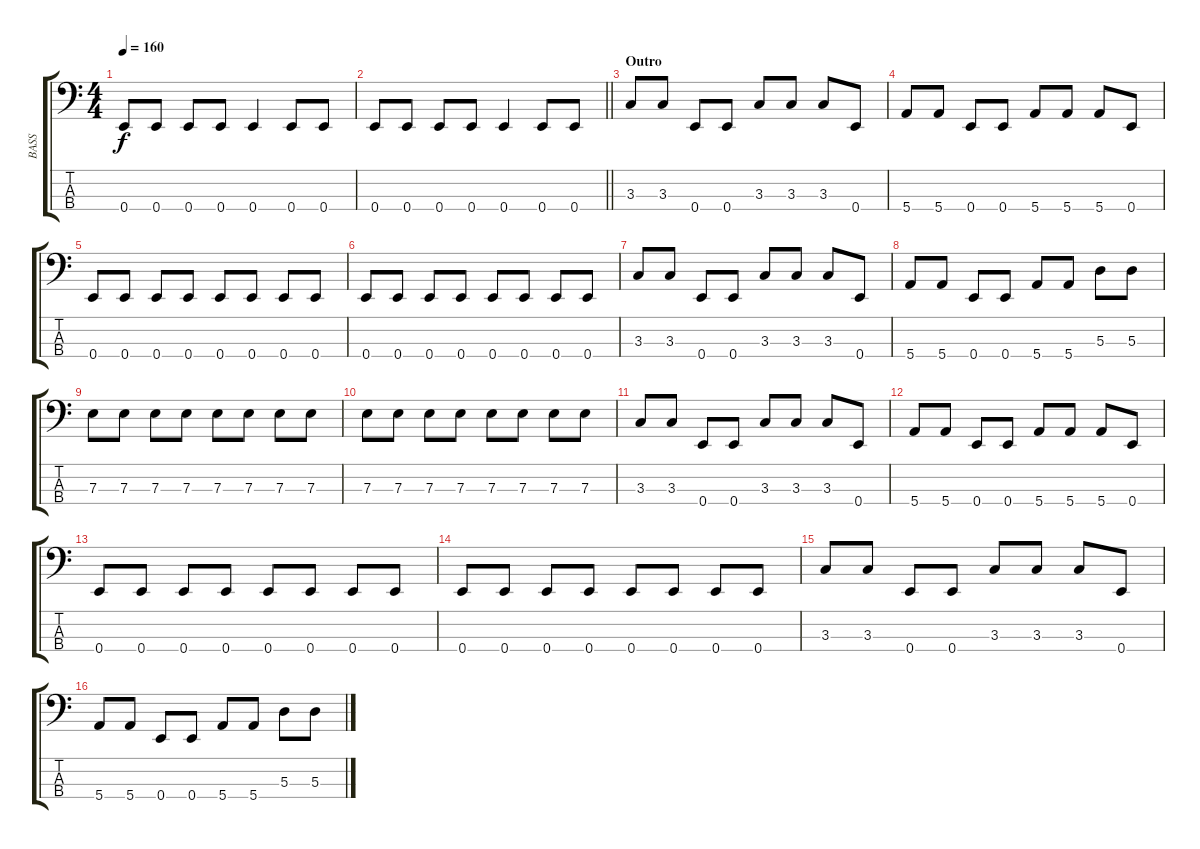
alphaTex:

\track ("BASS" "BASS") {instrument electricbassfinger}
\staff {score tabs}
\tuning (G2 D2 A1 E1) {hide}
\ts (4 4)
\tempo 160
\clef f4
\ks c
0.4.8{dy f} 0.4.8 0.4.8 0.4.8 0.4.4 0.4.8 0.4.8 |
\barLineRight lightlight
0.4.8 0.4.8 0.4.8 0.4.8 0.4.4 0.4.8 0.4.8 |
\section ("" "Outro")
3.3.8 3.3.8 0.4.8 0.4.8 3.3.8 3.3.8 3.3.8 0.4.8 |
5.4.8 5.4.8 0.4.8 0.4.8 5.4.8 5.4.8 5.4.8 0.4.8 |
0.4.8 0.4.8 0.4.8 0.4.8 0.4.8 0.4.8 0.4.8 0.4.8 |
0.4.8 0.4.8 0.4.8 0.4.8 0.4.8 0.4.8 0.4.8 0.4.8 |
3.3.8 3.3.8 0.4.8 0.4.8 3.3.8 3.3.8 3.3.8 0.4.8 |
5.4.8 5.4.8 0.4.8 0.4.8 5.4.8 5.4.8 5.3.8 5.3.8 |
7.3.8 7.3.8 7.3.8 7.3.8 7.3.8 7.3.8 7.3.8 7.3.8 |
7.3.8 7.3.8 7.3.8 7.3.8 7.3.8 7.3.8 7.3.8 7.3.8 |
3.3.8 3.3.8 0.4.8 0.4.8 3.3.8 3.3.8 3.3.8 0.4.8 |
5.4.8 5.4.8 0.4.8 0.4.8 5.4.8 5.4.8 5.4.8 0.4.8 |
0.4.8 0.4.8 0.4.8 0.4.8 0.4.8 0.4.8 0.4.8 0.4.8 |
0.4.8 0.4.8 0.4.8 0.4.8 0.4.8 0.4.8 0.4.8 0.4.8 |
3.3.8 3.3.8 0.4.8 0.4.8 3.3.8 3.3.8 3.3.8 0.4.8 |
5.4.8 5.4.8 0.4.8 0.4.8 5.4.8 5.4.8 5.3.8 5.3.8
